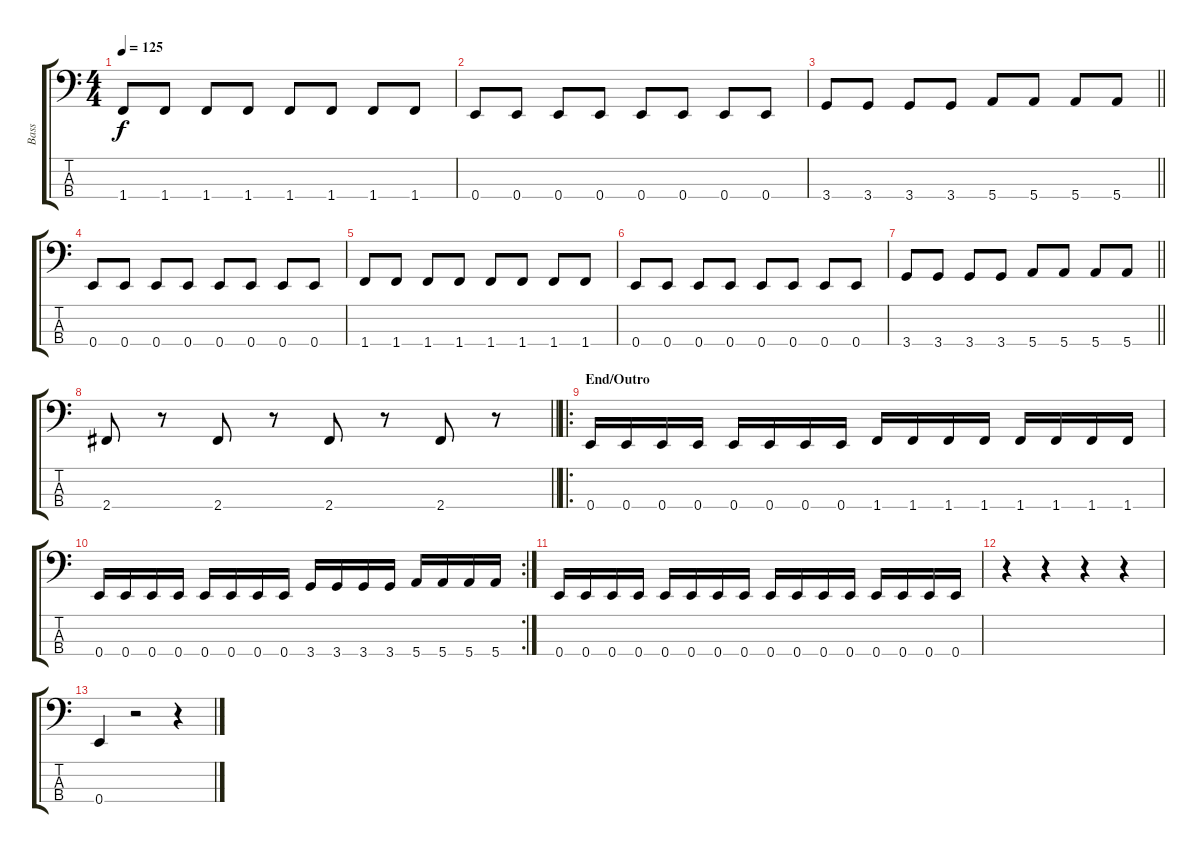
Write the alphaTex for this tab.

\track ("Bass" "Bass") {instrument electricbasspick}
\staff {score tabs}
\tuning (G2 D2 A1 E1) {hide}
\ts (4 4)
\tempo 125
\clef f4
\ks c
1.4.8{dy f} 1.4.8 1.4.8 1.4.8 1.4.8 1.4.8 1.4.8 1.4.8 |
0.4.8 0.4.8 0.4.8 0.4.8 0.4.8 0.4.8 0.4.8 0.4.8 |
\barLineRight lightlight
3.4.8 3.4.8 3.4.8 3.4.8 5.4.8 5.4.8 5.4.8 5.4.8 |
0.4.8 0.4.8 0.4.8 0.4.8 0.4.8 0.4.8 0.4.8 0.4.8 |
1.4.8 1.4.8 1.4.8 1.4.8 1.4.8 1.4.8 1.4.8 1.4.8 |
0.4.8 0.4.8 0.4.8 0.4.8 0.4.8 0.4.8 0.4.8 0.4.8 |
\barLineRight lightlight
3.4.8 3.4.8 3.4.8 3.4.8 5.4.8 5.4.8 5.4.8 5.4.8 |
\barLineRight lightlight
2.4.8 r.8 2.4.8 r.8 2.4.8 r.8 2.4.8 r.8 |
\ro
\section ("" "End/Outro")
0.4.16 0.4.16 0.4.16 0.4.16 0.4.16 0.4.16 0.4.16 0.4.16 1.4.16 1.4.16 1.4.16 1.4.16 1.4.16 1.4.16 1.4.16 1.4.16 |
\rc 2
0.4.16 0.4.16 0.4.16 0.4.16 0.4.16 0.4.16 0.4.16 0.4.16 3.4.16 3.4.16 3.4.16 3.4.16 5.4.16 5.4.16 5.4.16 5.4.16 |
0.4.16 0.4.16 0.4.16 0.4.16 0.4.16 0.4.16 0.4.16 0.4.16 0.4.16 0.4.16 0.4.16 0.4.16 0.4.16 0.4.16 0.4.16 0.4.16 |
r.4 r.4 r.4 r.4 |
0.4.4 r.2 r.4
